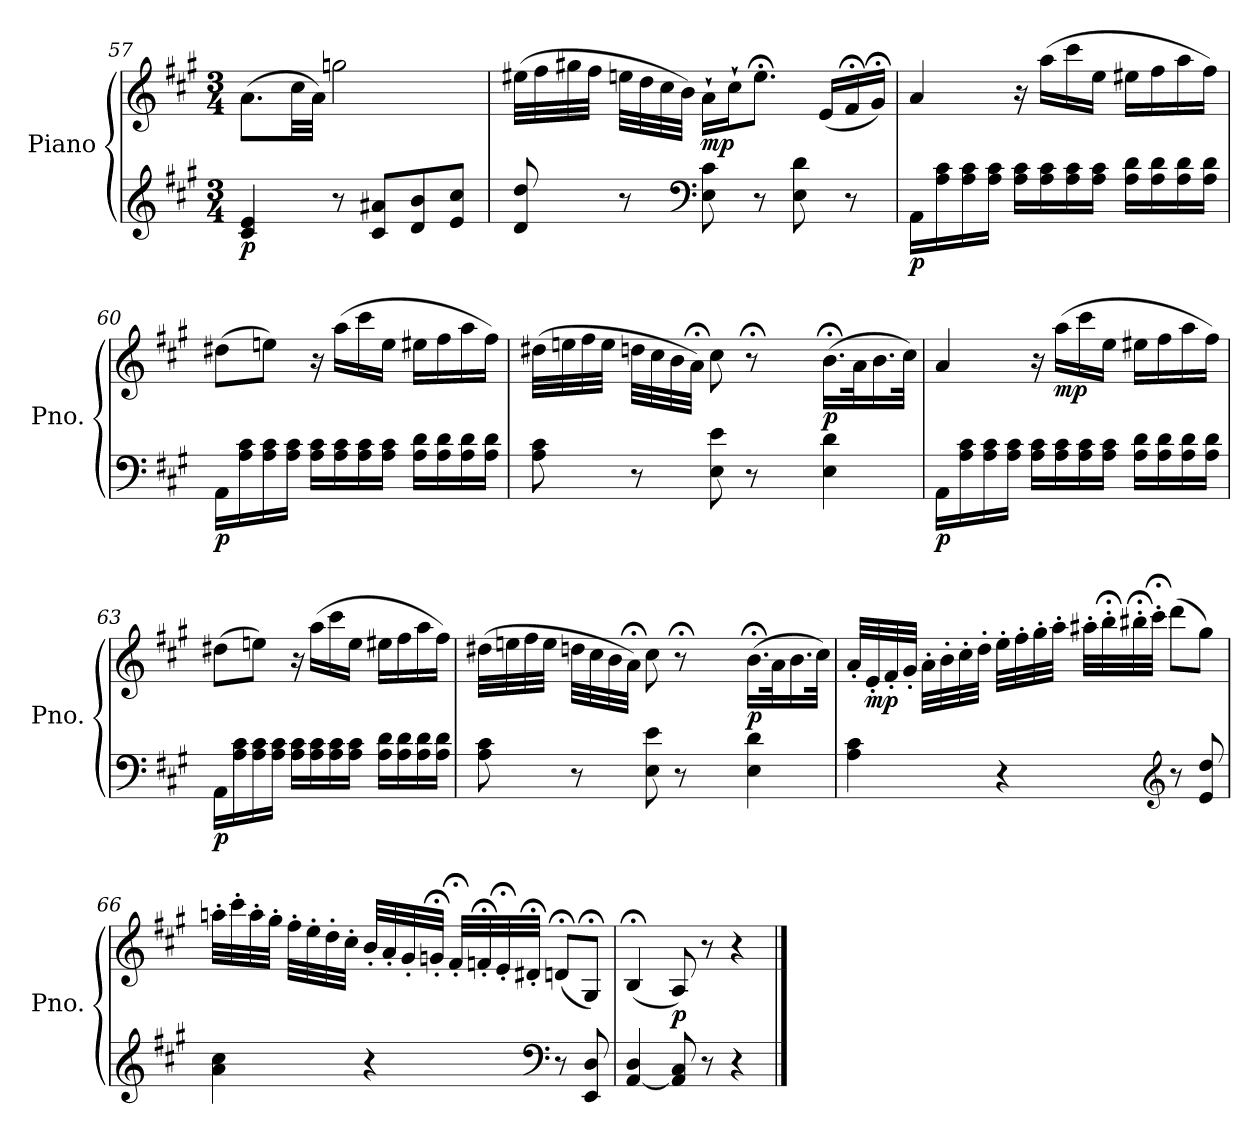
**kern	**kern	**dynam
*part1	*part1	*part1
*staff2	*staff1	*staff1/2
*I"Piano	*	*
*I'Pno.	*	*
*clefG2	*clefG2	*
*k[f#c#g#]	*k[f#c#g#]	*
*M3/4	*M3/4	*
=57	=57	=57
!	!	!LO:DY:b=2
4c#/ 4e/	(>8.a\L	p
.	32cc#\LL	.
.	32a\JJJ)	.
8r	2ggn\	.
8c#/ 8a#X/L	.	.
8d/ 8b/	.	.
8e/ 8cc#/J	.	.
=58	=58	=58
8d/ 8dd/	(>32ee#X\LLL	.
.	32ff#\	.
.	32gg#X\	.
.	32ff#\JJJ	.
8r	32een\LLL	.
.	32dd\	.
.	32cc#\	.
.	32b\JJJ)	.
*clefF4	*	*
!	!	!LO:DY:b
8E\ 8c#\	16a`\LL	mp
.	16cc#`\J	.
8r	8.ee;<\J	.
8E\ 8d\	.	.
.	(<16e/LL	.
8r	16f#;</	.
.	16g#;</JJ)	.
!!LO:LB:g=z
=59	=59	=59
!	!	!LO:DY:b=2
16AA\LL	4a/	p
16A\ 16c#\	.	.
16A\ 16c#\	.	.
16A\ 16c#\JJ	.	.
16A\ 16c#\LL	16r	.
16A\ 16c#\	(>16aa\LL	.
16A\ 16c#\	16ccc#\	.
16A\ 16c#\JJ	16ee\JJ	.
16A\ 16d\LL	16ee#X\LL	.
16A\ 16d\	16ff#\	.
16A\ 16d\	16aa\	.
16A\ 16d\JJ	16ff#\JJ)	.
=60	=60	=60
!	!	!LO:DY:b=2
16AA\LL	(>8dd#X\L	p
16A\ 16c#\	.	.
16A\ 16c#\	8eeni\J)	.
16A\ 16c#\JJ	.	.
16A\ 16c#\LL	16r	.
16A\ 16c#\	(>16aa\LL	.
16A\ 16c#\	16ccc#\	.
16A\ 16c#\JJ	16ee\JJ	.
16A\ 16d\LL	16ee#X\LL	.
16A\ 16d\	16ff#\	.
16A\ 16d\	16aa\	.
16A\ 16d\JJ	16ff#\JJ)	.
=61	=61	=61
8A\ 8c#\	(>32dd#X\LLL	.
.	32eeni\	.
.	32ff#\	.
.	32ee\JJJ	.
8r	32ddn\LLL	.
.	32cc#\	.
.	32b\	.
.	32a;<\JJJ)	.
8E\ 8e\	8cc#\	.
8r	8r;<	.
qdyy	qb;<yy	.
qdyy	qcc#;<yy	.
qdyy	qb;<yy	.
qdyy	qcc#;<yy	.
!	!	!LO:DY:b
4E\ 4d\	(>16.b;<\LL	p
.	32a\K	.
.	16.b\	.
.	32cc#\JJk)	.
!!LO:LB:g=z
=62	=62	=62
!	!	!LO:DY:b=2
16AA\LL	4a/	p
16A\ 16c#\	.	.
16A\ 16c#\	.	.
16A\ 16c#\JJ	.	.
16A\ 16c#\LL	16r	.
!	!	!LO:DY:b
16A\ 16c#\	(>16aa\LL	mp
16A\ 16c#\	16ccc#\	.
16A\ 16c#\JJ	16ee\JJ	.
16A\ 16d\LL	16ee#X\LL	.
16A\ 16d\	16ff#\	.
16A\ 16d\	16aa\	.
16A\ 16d\JJ	16ff#\JJ)	.
=63	=63	=63
!	!	!LO:DY:b=2
16AA\LL	(>8dd#X\L	p
16A\ 16c#\	.	.
16A\ 16c#\	8eeni\J)	.
16A\ 16c#\JJ	.	.
16A\ 16c#\LL	16r	.
16A\ 16c#\	(>16aa\LL	.
16A\ 16c#\	16ccc#\	.
16A\ 16c#\JJ	16ee\JJ	.
16A\ 16d\LL	16ee#X\LL	.
16A\ 16d\	16ff#\	.
16A\ 16d\	16aa\	.
16A\ 16d\JJ	16ff#\JJ)	.
=64	=64	=64
8A\ 8c#\	(>32dd#X\LLL	.
.	32eeni\	.
.	32ff#\	.
.	32ee\JJJ	.
8r	32ddn\LLL	.
.	32cc#\	.
.	32b\	.
.	32a;<\JJJ)	.
8E\ 8e\	8cc#\	.
8r	8r;<	.
qdyy	qb;<yy	.
qdyy	qcc#;<yy	.
qdyy	qb;<yy	.
qdyy	qcc#;<yy	.
!	!	!LO:DY:b
4E\ 4d\	(>16.b;<\LL	p
.	32a\K	.
.	16.b\	.
.	32cc#\JJk)	.
!!LO:LB:g=z
=65	=65	=65
4A\ 4c#\	32a'/LLL	.
!	!	!LO:DY:b
.	32e'/	mp
.	32f#'/	.
.	32g#'/JJJ	.
.	32a'\LLL	.
.	32b'\	.
.	32cc#'\	.
.	32dd'\JJJ	.
4r	32ee'\LLL	.
.	32ff#'\	.
.	32gg#'\	.
.	32aa'\JJJ	.
.	32aa#X'\LLL	.
.	32bb;<'\	.
.	32bb#X;<'\	.
.	32ccc#;<'\JJJ	.
*clefG2	*	*
8r	(>8ddd\L	.
8e/ 8dd/	8gg#\J)	.
=66	=66	=66
4a\ 4cc#\	32aani'\LLL	.
.	32ccc#'\	.
.	32aa'\	.
.	32gg#'\JJJ	.
.	32ff#'\LLL	.
.	32ee'\	.
.	32dd'\	.
.	32cc#'\JJJ	.
4r	32b'/LLL	.
.	32a'/	.
.	32g#'/	.
.	32gn;<'/JJJ	.
.	32f#;<'/LLL	.
.	32fn;<'/	.
.	32e;<'/	.
.	32d#X;<'/JJJ	.
*clefF4	*	*
8r	(<8dn;</L	.
8EE/ 8D/	8G#i;</J)	.
=67	=67	=67
[4AA/ 4D/	(<4B;</	.
!	!	!LO:DY:b
8AA/] 8C#/	8A/)	p
8r	8r	.
4r	4r	.
==	==	==
*-	*-	*-
